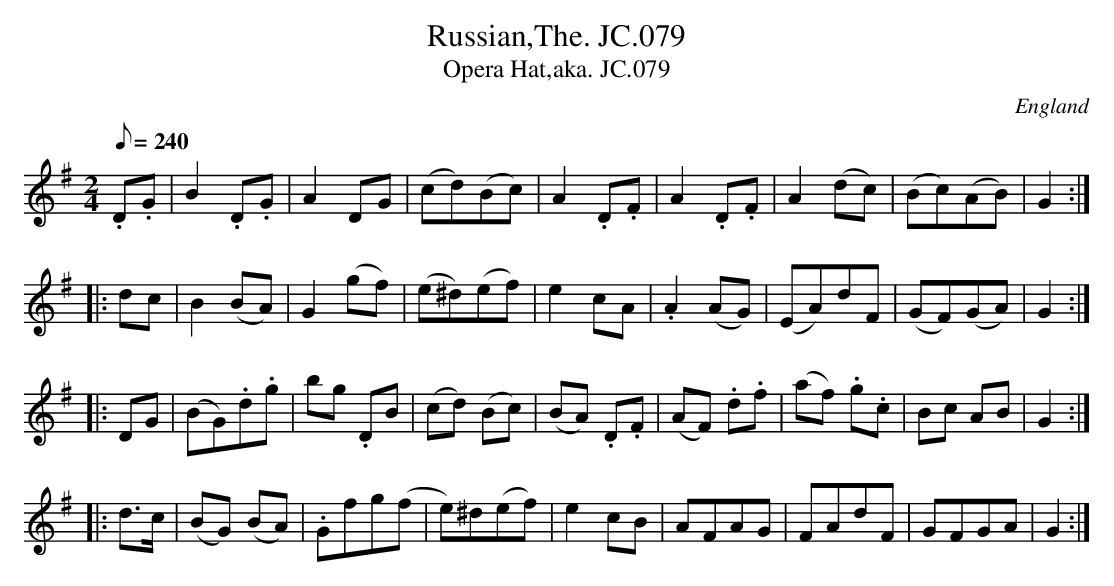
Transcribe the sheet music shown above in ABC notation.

X:1
T:Russian,The. JC.079
T:Opera Hat,aka. JC.079
M:2/4
L:1/8
Q:240
O:England
K:G
.D.G|B2.D.G|A2DG|(cd)(Bc)|A2.D.F|A2.D.F|A2(dc)|(Bc)(AB)|G2:|!
|:dc|B2(BA)|G2(gf)|(e^d)(ef)|e2cA|.A2(AG)|(EA)dF|(GF)(GA)|G2:|!
|:DG|(BG).d.g|bg .DB|(cd) (Bc)|(BA) .D.F|(AF) .d.f|(af) .g.c|Bc AB|G2:|!
|:d>c|(BG) (BA)|.Gfg(f|e)^d(ef)|e2cB|AFAG|FAdF|GFGA|G2:|]
